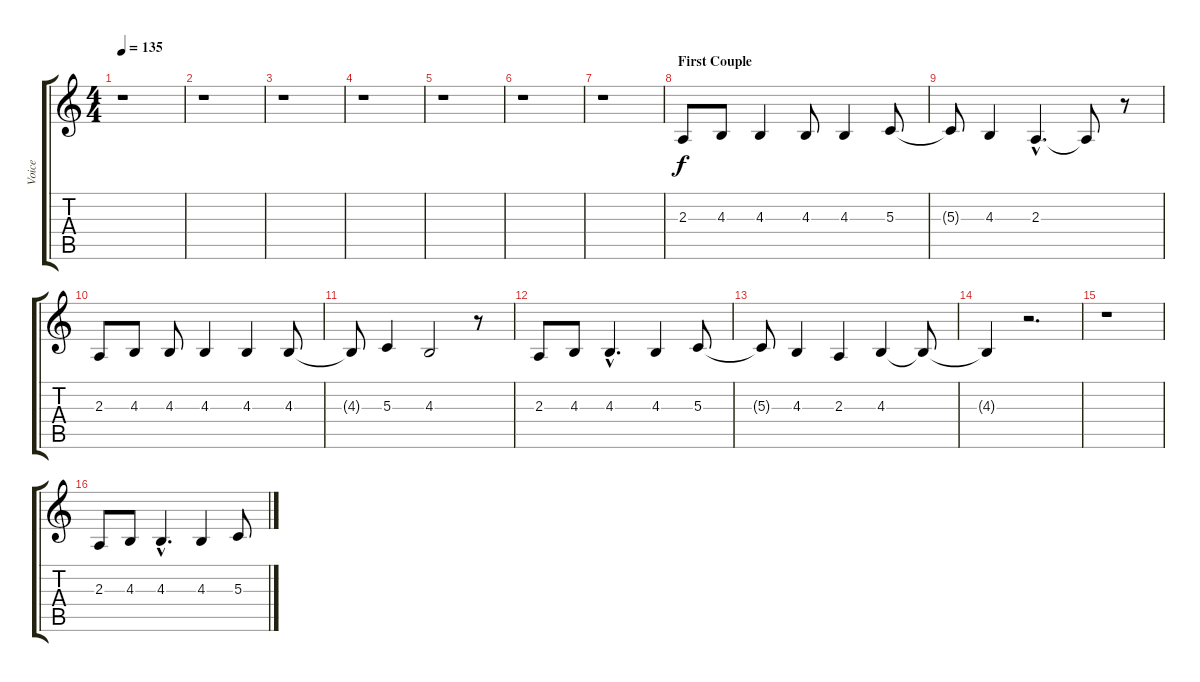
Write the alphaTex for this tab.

\track ("Voice" "Voice") {instrument flute}
\staff {score tabs}
\tuning (E4 B3 G3 D3 A2 E2) {hide}
\ts (4 4)
\tempo 135
\clef g2
\ks c
r.1{dy f} |
r.1 |
r.1 |
r.1 |
r.1 |
r.1 |
r.1 |
\section ("" "First Couple")
2.3.8 4.3.8 4.3.4 4.3.8 4.3.4 5.3.8 |
5.3{t}.8 4.3.4 2.3{hac}.4{d} 2.3{t}.8 r.8 |
2.3.8 4.3.8 4.3.8 4.3.4 4.3.4 4.3.8 |
4.3{t}.8 5.3.4 4.3.2 r.8 |
2.3.8 4.3.8 4.3{hac}.4{d} 4.3.4 5.3.8 |
5.3{t}.8 4.3.4 2.3.4 4.3.4 4.3{t}.8 |
4.3{t}.4 r.2{d} |
r.1 |
2.3.8 4.3.8 4.3{hac}.4{d} 4.3.4 5.3.8
